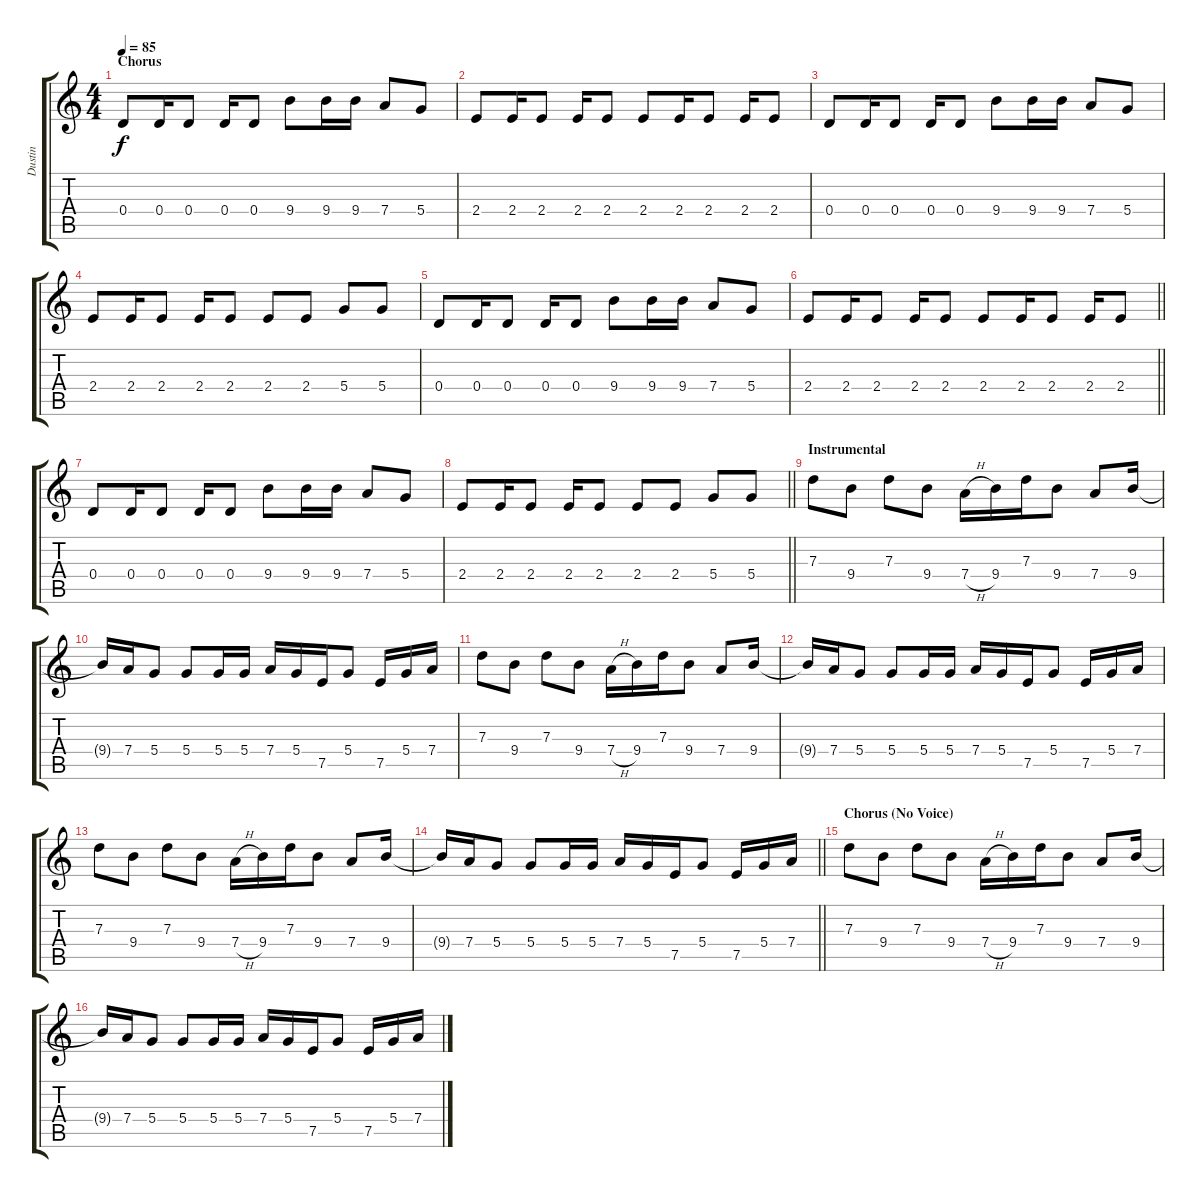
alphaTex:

\track ("Dustin" "Dustin") {instrument electricguitarjazz}
\staff {score tabs}
\tuning (E4 B3 G3 D3 A2 E2) {hide}
\ts (4 4)
\section ("" "Chorus")
\tempo 85
\clef g2
\ks c
0.4.8{dy f} 0.4.16 0.4.8 0.4.16 0.4.8 9.4.8 9.4.16 9.4.16 7.4.8 5.4.8 |
2.4.8 2.4.16 2.4.8 2.4.16 2.4.8 2.4.8 2.4.16 2.4.8 2.4.16 2.4.8 |
0.4.8 0.4.16 0.4.8 0.4.16 0.4.8 9.4.8 9.4.16 9.4.16 7.4.8 5.4.8 |
2.4.8 2.4.16 2.4.8 2.4.16 2.4.8 2.4.8 2.4.8 5.4.8 5.4.8 |
0.4.8 0.4.16 0.4.8 0.4.16 0.4.8 9.4.8 9.4.16 9.4.16 7.4.8 5.4.8 |
\barLineRight lightlight
2.4.8 2.4.16 2.4.8 2.4.16 2.4.8 2.4.8 2.4.16 2.4.8 2.4.16 2.4.8 |
0.4.8 0.4.16 0.4.8 0.4.16 0.4.8 9.4.8 9.4.16 9.4.16 7.4.8 5.4.8 |
\barLineRight lightlight
2.4.8 2.4.16 2.4.8 2.4.16 2.4.8 2.4.8 2.4.8 5.4.8 5.4.8 |
\section ("" "Instrumental")
7.3.8 9.4.8 7.3.8 9.4.8 7.4{h}.16 9.4.16 7.3.16 9.4.8 7.4.8 9.4.16 |
9.4{t}.16 7.4.16 5.4.8 5.4.8 5.4.16 5.4.16 7.4.16 5.4.16 7.5.16 5.4.8 7.5.16 5.4.16 7.4.16 |
7.3.8 9.4.8 7.3.8 9.4.8 7.4{h}.16 9.4.16 7.3.16 9.4.8 7.4.8 9.4.16 |
9.4{t}.16 7.4.16 5.4.8 5.4.8 5.4.16 5.4.16 7.4.16 5.4.16 7.5.16 5.4.8 7.5.16 5.4.16 7.4.16 |
7.3.8 9.4.8 7.3.8 9.4.8 7.4{h}.16 9.4.16 7.3.16 9.4.8 7.4.8 9.4.16 |
\barLineRight lightlight
9.4{t}.16 7.4.16 5.4.8 5.4.8 5.4.16 5.4.16 7.4.16 5.4.16 7.5.16 5.4.8 7.5.16 5.4.16 7.4.16 |
\section ("" "Chorus (No Voice)")
7.3.8 9.4.8 7.3.8 9.4.8 7.4{h}.16 9.4.16 7.3.16 9.4.8 7.4.8 9.4.16 |
9.4{t}.16 7.4.16 5.4.8 5.4.8 5.4.16 5.4.16 7.4.16 5.4.16 7.5.16 5.4.8 7.5.16 5.4.16 7.4.16
